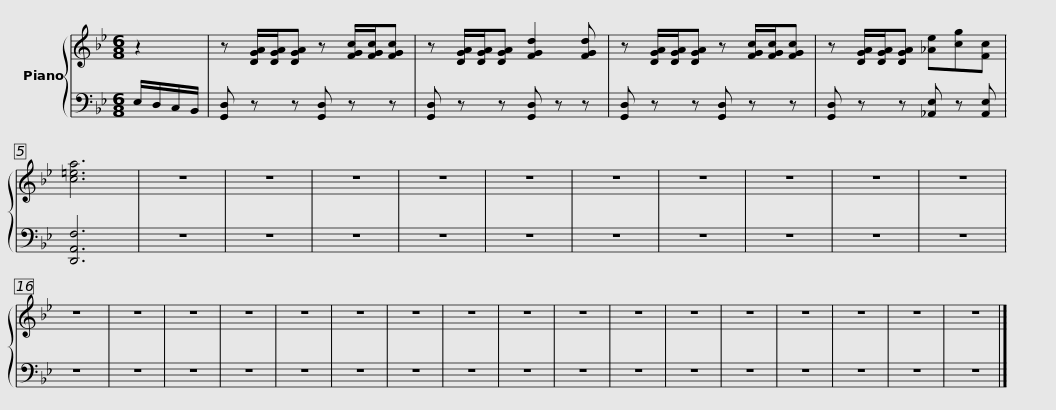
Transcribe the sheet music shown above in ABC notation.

X:1
%%score { 1 | 2 }
L:1/8
M:6/8
I:linebreak $
K:Bb
V:1 treble
V:2 bass
V:1
 z2 | z [DGA]/[DGA]/[DGA] z [FGc]/[FGc]/[FGc] | z [DGA]/[DGA]/[DGA] [FGd]2 [FGd] | z [DGA]/[DGA]/[DGA] z [FGc]/[FGc]/[FGc] |$ z [DGA]/[DGA]/[DGA] [_Ae][cg][Fc] | %5
 [c=ea]6 | z6 | z6 | z6 | z6 | %10
 z6 | z6 | z6 | z6 | z6 | %15
 z6 | z6 | z6 |$ z6 | z6 | %20
 z6 | z6 | z6 | z6 | z6 | %25
 z6 | z6 | z6 | z6 | z6 | %30
 z6 | z6 | z6 |] %33
V:2
 E,/D,/C,/B,,/ | [G,,D,] z z [G,,D,] z z | [G,,D,] z z [G,,D,] z z | [G,,D,] z z [G,,D,] z z |$ [G,,D,] z z [_A,,E,] z [A,,E,] | %5
 [D,,A,,F,]6 | z6 | z6 | z6 | z6 | %10
 z6 | z6 | z6 | z6 | z6 | %15
 z6 | z6 | z6 |$ z6 | z6 | %20
 z6 | z6 | z6 | z6 | z6 | %25
 z6 | z6 | z6 | z6 | z6 | %30
 z6 | z6 | z6 |] %33
